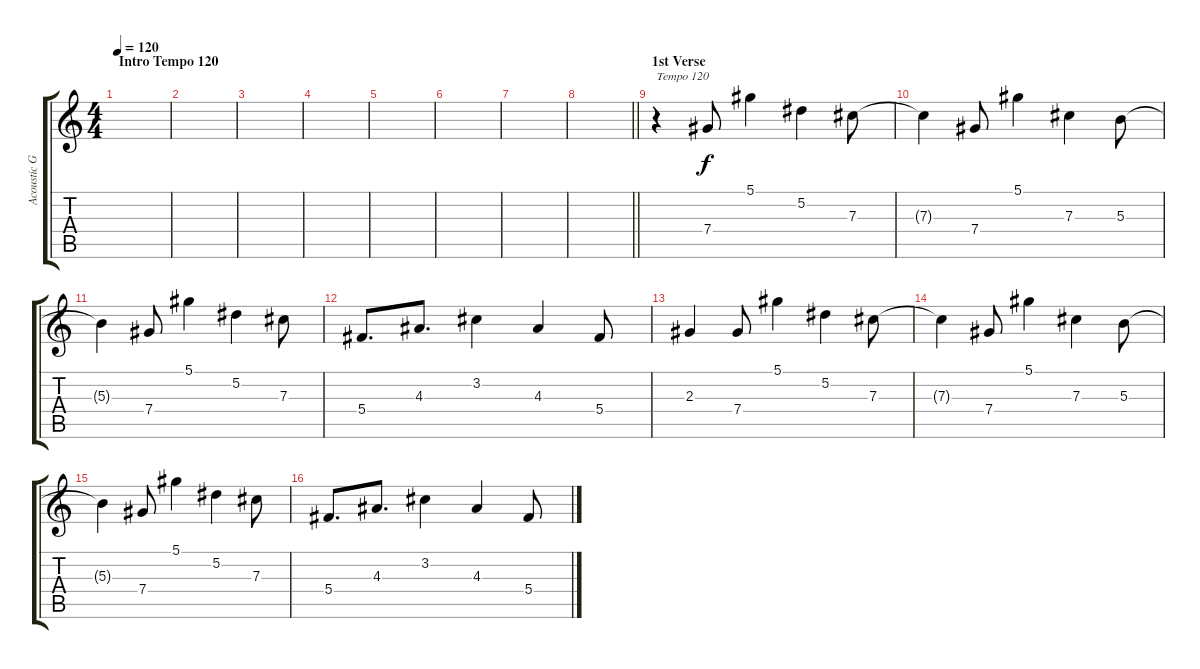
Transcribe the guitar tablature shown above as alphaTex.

\track ("Acoustic Guitar 2" "Acoustic G") {instrument acousticguitarsteel}
\staff {score tabs}
\tuning (Eb4 Bb3 Gb3 Db3 Ab2 Eb2) {hide}
\ts (4 4)
\section ("" "Intro Tempo 120")
\tempo 120
\clef g2
\ks c
|
|
|
|
|
|
|
\barLineRight lightlight
|
\section ("" "1st Verse")
r.4{txt "Tempo 120"} 7.4.8 5.1.4 5.2.4 7.3.8 |
7.3{t}.4 7.4.8 5.1.4 7.3.4 5.3.8 |
5.3{t}.4 7.4.8 5.1.4 5.2.4 7.3.8 |
5.4.8{d} 4.3.8{d} 3.2.4 4.3.4 5.4.8 |
2.3.4 7.4.8 5.1.4 5.2.4 7.3.8 |
7.3{t}.4 7.4.8 5.1.4 7.3.4 5.3.8 |
5.3{t}.4 7.4.8 5.1.4 5.2.4 7.3.8 |
5.4.8{d} 4.3.8{d} 3.2.4 4.3.4 5.4.8
